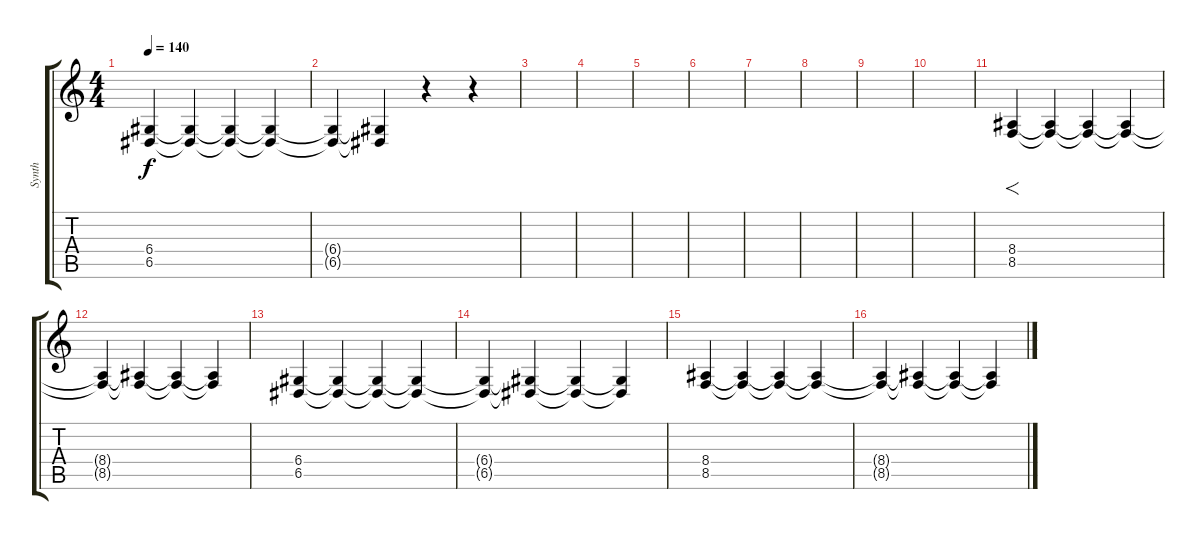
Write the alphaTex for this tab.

\track ("Synth" "Synth") {instrument pad2warm}
\staff {score tabs}
\tuning (E4 B3 G3 D3 A2 E2) {hide}
\ts (4 4)
\tempo 140
\clef g2
\ks c
(6.4 6.5).4{dy f volume 13} (6.4{t} 6.5{t}).4{volume 12} (6.4{t} 6.5{t}).4{volume 11} (6.4{t} 6.5{t}).4{volume 10} |
(6.4{t} 6.5{t}).4{volume 9} (6.4{t} 6.5{t}).4{volume 10} r.4{volume 11} r.4{volume 12} |
|
|
|
|
|
|
|
|
(8.4 8.5).4{f volume 13} (8.4{t} 8.5{t}).4{volume 12} (8.4{t} 8.5{t}).4{volume 11} (8.4{t} 8.5{t}).4{volume 10} |
(8.4{t} 8.5{t}).4{volume 9} (8.4{t} 8.5{t}).4{volume 10} (8.4{t} 8.5{t}).4{volume 11} (8.4{t} 8.5{t}).4{volume 12} |
(6.4 6.5).4{volume 13} (6.4{t} 6.5{t}).4{volume 12} (6.4{t} 6.5{t}).4{volume 11} (6.4{t} 6.5{t}).4{volume 10} |
(6.4{t} 6.5{t}).4{volume 9} (6.4{t} 6.5{t}).4{volume 10} (6.4{t} 6.5{t}).4{volume 11} (6.4{t} 6.5{t}).4{volume 12} |
(8.4 8.5).4{volume 13} (8.4{t} 8.5{t}).4{volume 12} (8.4{t} 8.5{t}).4{volume 11} (8.4{t} 8.5{t}).4{volume 10} |
(8.4{t} 8.5{t}).4{volume 9} (8.4{t} 8.5{t}).4{volume 10} (8.4{t} 8.5{t}).4{volume 11} (8.4{t} 8.5{t}).4{volume 12}
